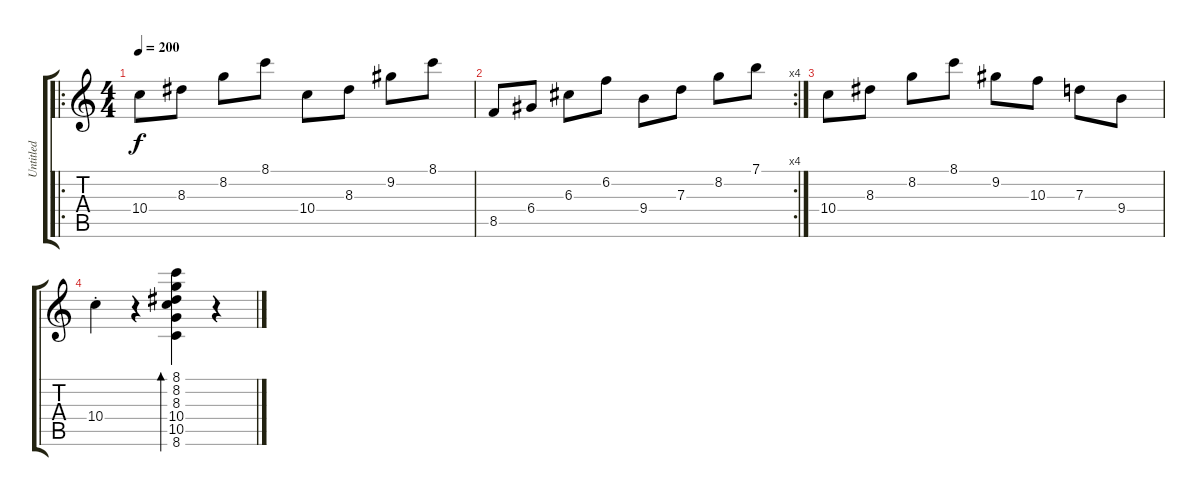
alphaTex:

\track ("Untitled" "Untitled") {instrument acousticguitarsteel}
\staff {score tabs}
\tuning (E4 B3 G3 D3 A2 E2) {hide}
\ro
\ts (4 4)
\tempo 200
\clef g2
\ks c
10.4.8{dy f} 8.3.8 8.2.8 8.1.8 10.4.8 8.3.8 9.2.8 8.1.8 |
\rc 4
8.5.8 6.4.8 6.3.8 6.2.8 9.4.8 7.3.8 8.2.8 7.1.8 |
10.4.8 8.3.8 8.2.8 8.1.8 9.2.8 10.3.8 7.3.8 9.4.8 |
10.4{st}.4 r.4 (8.1 8.2 8.3 10.4 10.5 8.6).4{bd 30} r.4
